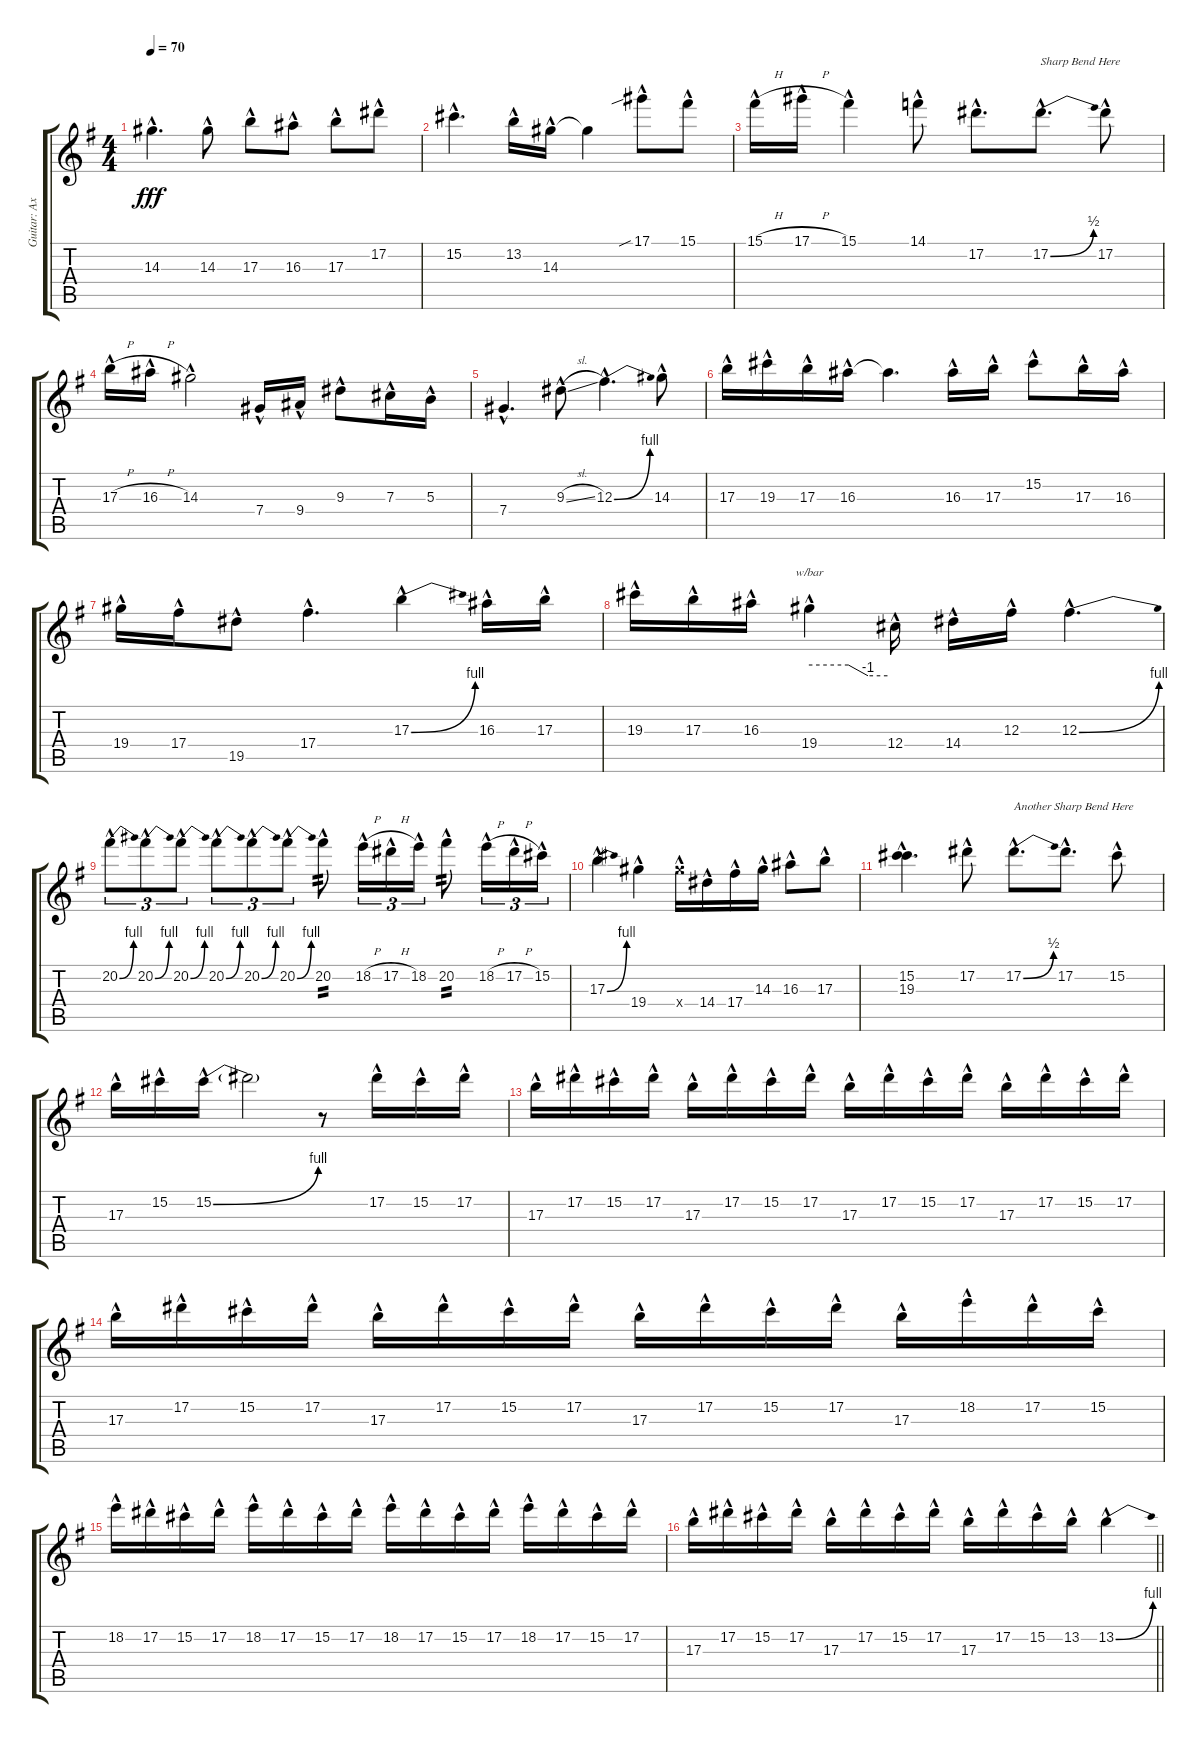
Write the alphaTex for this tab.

\track ("Guitar: Axel" "Guitar: Ax") {instrument electricguitarjazz}
\staff {score tabs}
\tuning (Eb4 Bb3 Gb3 Db3 Ab2 Eb2) {hide}
\ts (4 4)
\tempo 70
\clef g2
\ks g
14.3{hac}.4{d dy fff} 14.3{hac}.8 17.3{hac}.8 16.3{hac}.8 17.3{hac}.8 17.2{hac}.8 |
15.2{hac}.4{d} 13.2{hac}.16 14.3{hac}.16 14.3{t}.4 17.1{sib hac}.8 15.1{hac}.8 |
15.1{h hac}.16 17.1{h hac}.16 15.1{hac}.4 14.1{hac}.8 17.2{hac}.8{d} 17.2{be (bend 0 0 60 2) hac}.8{d txt "Sharp Bend Here"} 17.2{hac}.8 |
17.3{h hac}.16 16.3{h hac}.16 14.3{hac}.2 7.4{hac}.16 9.4{hac}.16 9.3{hac}.8 7.3{hac}.16 5.3{hac}.16 |
7.4{hac}.4{d} 9.3{sl hac}.8 12.3{be (bend 0 0 60 4) hac}.4{d} 14.3{hac}.8 |
17.3{hac}.16 19.3{hac}.16 17.3{hac}.16 16.3{hac}.16 16.3{t}.4{d} 16.3{hac}.16 17.3{hac}.16 15.2{hac}.8 17.3{hac}.16 16.3{hac}.16 |
19.4{hac}.16 17.4{hac}.16 19.5{hac}.8 17.4{hac}.4{d} 17.3{be (bend 0 0 60 4) hac}.4 16.3{hac}.16 17.3{hac}.16 |
19.3{hac}.16 17.3{hac}.16 16.3{hac}.16 19.4{hac}.4{tbe (custom default 0 0 30 0 45 -4 60 -4)} 12.4{hac}.16 14.4{hac}.16 12.3{hac}.16 12.3{be (bend 0 0 60 4) hac}.4{d} |
20.2{be (bend 0 0 60 4) hac}.8{tu (3 2)} 20.2{be (bend 0 0 60 4) hac}.8{tu (3 2)} 20.2{be (bend 0 0 60 4) hac}.8{tu (3 2)} 20.2{be (bend 0 0 60 4) hac}.8{tu (3 2)} 20.2{be (bend 0 0 60 4) hac}.8{tu (3 2)} 20.2{be (bend 0 0 60 4) hac}.8{tu (3 2)} 20.2{hac}.8{tp 2} 18.2{h hac}.16{tu (3 2)} 17.2{h hac}.16{tu (3 2)} 18.2{hac}.16{tu (3 2)} 20.2{hac}.8{tp 2} 18.2{h hac}.16{tu (3 2)} 17.2{h hac}.16{tu (3 2)} 15.2{hac}.16{tu (3 2)} |
17.3{be (bend 0 0 60 4) hac}.4 19.4{hac}.4 19.4{hac x}.16 14.4{hac}.16 17.4{hac}.16 14.3{hac}.16 16.3{hac}.8 17.3{hac}.8 |
(15.2{hac} 19.3{hac}).4{d} 17.2{hac}.8 17.2{be (bend 0 0 60 2) hac}.8{d txt "Another Sharp Bend Here"} 17.2{hac}.8{d} 15.2{hac}.8 |
17.3{hac}.16 15.2{hac}.16 15.2{be (bend 0 0 60 4) hac}.16 15.2{t}.2 r.8 17.2{hac}.16 15.2{hac}.16 17.2{hac}.16 |
17.3{hac}.16 17.2{hac}.16 15.2{hac}.16 17.2{hac}.16 17.3{hac}.16 17.2{hac}.16 15.2{hac}.16 17.2{hac}.16 17.3{hac}.16 17.2{hac}.16 15.2{hac}.16 17.2{hac}.16 17.3{hac}.16 17.2{hac}.16 15.2{hac}.16 17.2{hac}.16 |
17.3{hac}.16 17.2{hac}.16 15.2{hac}.16 17.2{hac}.16 17.3{hac}.16 17.2{hac}.16 15.2{hac}.16 17.2{hac}.16 17.3{hac}.16 17.2{hac}.16 15.2{hac}.16 17.2{hac}.16 17.3{hac}.16 18.2{hac}.16 17.2{hac}.16 15.2{hac}.16 |
18.2{hac}.16 17.2{hac}.16 15.2{hac}.16 17.2{hac}.16 18.2{hac}.16 17.2{hac}.16 15.2{hac}.16 17.2{hac}.16 18.2{hac}.16 17.2{hac}.16 15.2{hac}.16 17.2{hac}.16 18.2{hac}.16 17.2{hac}.16 15.2{hac}.16 17.2{hac}.16 |
\barLineRight lightlight
17.3{hac}.16 17.2{hac}.16 15.2{hac}.16 17.2{hac}.16 17.3{hac}.16 17.2{hac}.16 15.2{hac}.16 17.2{hac}.16 17.3{hac}.16 17.2{hac}.16 15.2{hac}.16 13.2{hac}.16 13.2{be (bend 0 0 60 4) hac}.4
